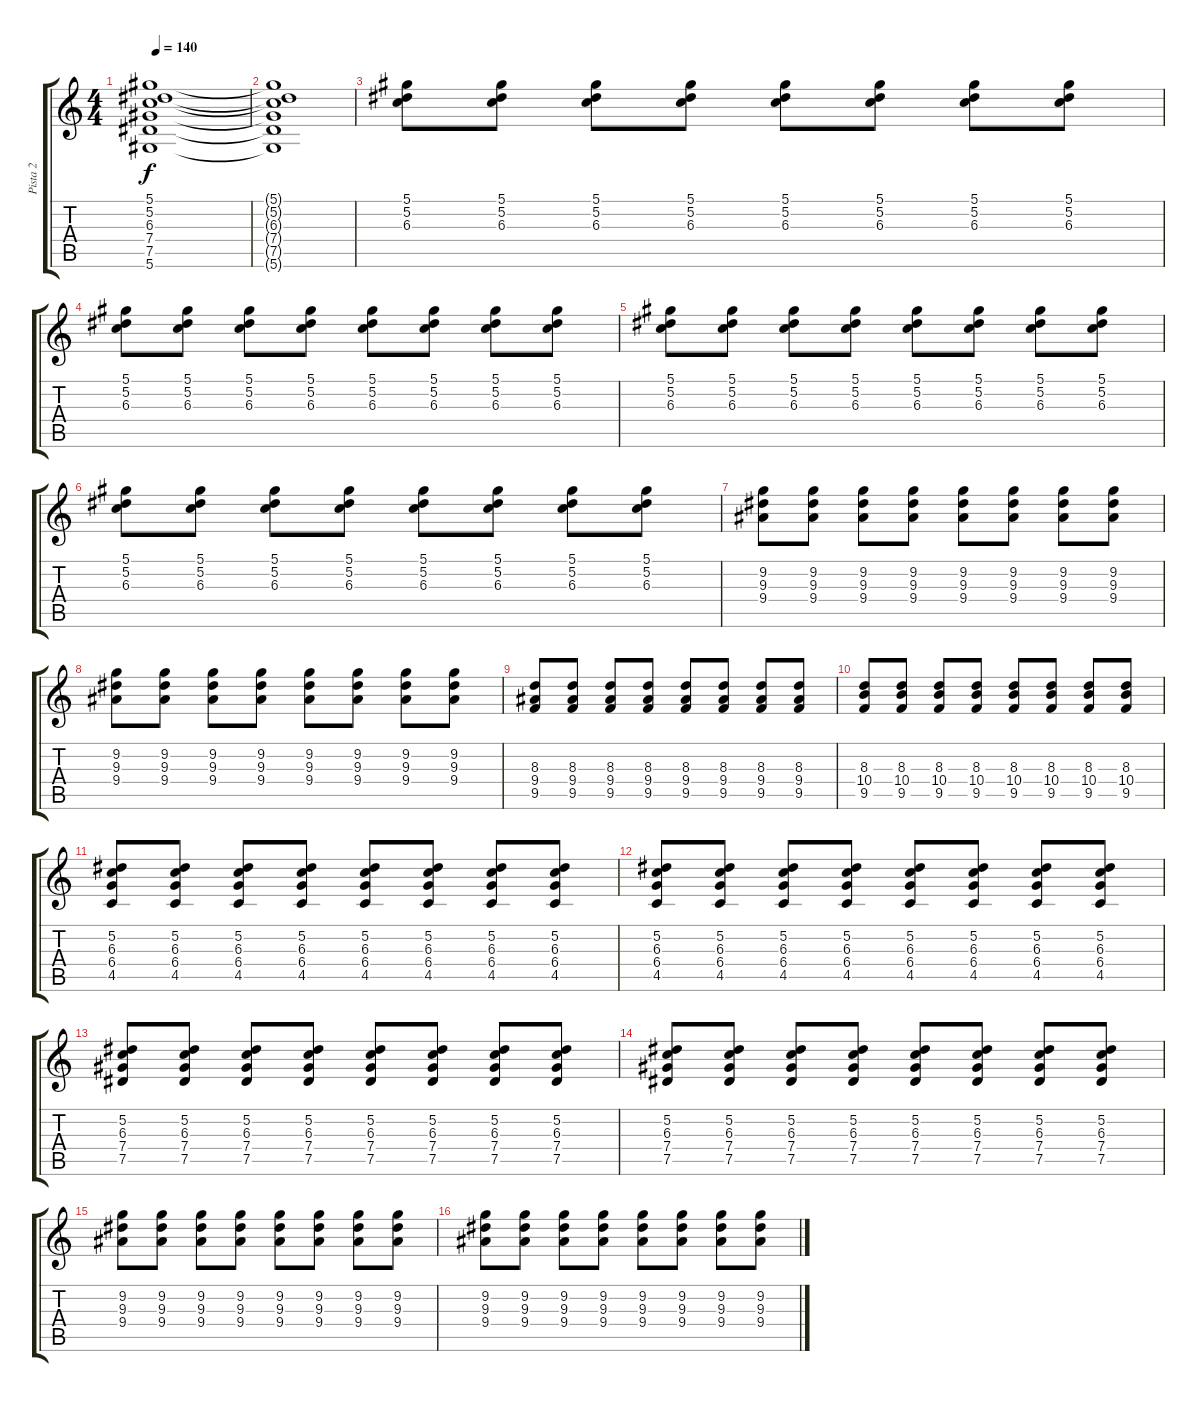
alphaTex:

\track ("Pista 2" "Pista 2") {instrument overdrivenguitar}
\staff {score tabs}
\tuning (Eb4 Bb3 Gb3 Db3 Ab2 Eb2) {hide}
\ts (4 4)
\tempo 140
\clef g2
\ks c
(5.1 5.2 6.3 7.4 7.5 5.6).1{dy f} |
(5.1{t} 5.2{t} 6.3{t} 7.4{t} 7.5{t} 5.6{t}).1 |
(5.1 5.2 6.3).8 (5.1 5.2 6.3).8 (5.1 5.2 6.3).8 (5.1 5.2 6.3).8 (5.1 5.2 6.3).8 (5.1 5.2 6.3).8 (5.1 5.2 6.3).8 (5.1 5.2 6.3).8 |
(5.1 5.2 6.3).8 (5.1 5.2 6.3).8 (5.1 5.2 6.3).8 (5.1 5.2 6.3).8 (5.1 5.2 6.3).8 (5.1 5.2 6.3).8 (5.1 5.2 6.3).8 (5.1 5.2 6.3).8 |
(5.1 5.2 6.3).8 (5.1 5.2 6.3).8 (5.1 5.2 6.3).8 (5.1 5.2 6.3).8 (5.1 5.2 6.3).8 (5.1 5.2 6.3).8 (5.1 5.2 6.3).8 (5.1 5.2 6.3).8 |
(5.1 5.2 6.3).8 (5.1 5.2 6.3).8 (5.1 5.2 6.3).8 (5.1 5.2 6.3).8 (5.1 5.2 6.3).8 (5.1 5.2 6.3).8 (5.1 5.2 6.3).8 (5.1 5.2 6.3).8 |
(9.2 9.3 9.4).8 (9.2 9.3 9.4).8 (9.2 9.3 9.4).8 (9.2 9.3 9.4).8 (9.2 9.3 9.4).8 (9.2 9.3 9.4).8 (9.2 9.3 9.4).8 (9.2 9.3 9.4).8 |
(9.2 9.3 9.4).8 (9.2 9.3 9.4).8 (9.2 9.3 9.4).8 (9.2 9.3 9.4).8 (9.2 9.3 9.4).8 (9.2 9.3 9.4).8 (9.2 9.3 9.4).8 (9.2 9.3 9.4).8 |
(8.3 9.4 9.5).8 (8.3 9.4 9.5).8 (8.3 9.4 9.5).8 (8.3 9.4 9.5).8 (8.3 9.4 9.5).8 (8.3 9.4 9.5).8 (8.3 9.4 9.5).8 (8.3 9.4 9.5).8 |
(8.3 10.4 9.5).8 (8.3 10.4 9.5).8 (8.3 10.4 9.5).8 (8.3 10.4 9.5).8 (8.3 10.4 9.5).8 (8.3 10.4 9.5).8 (8.3 10.4 9.5).8 (8.3 10.4 9.5).8 |
(5.2 6.3 6.4 4.5).8 (5.2 6.3 6.4 4.5).8 (5.2 6.3 6.4 4.5).8 (5.2 6.3 6.4 4.5).8 (5.2 6.3 6.4 4.5).8 (5.2 6.3 6.4 4.5).8 (5.2 6.3 6.4 4.5).8 (5.2 6.3 6.4 4.5).8 |
(5.2 6.3 6.4 4.5).8 (5.2 6.3 6.4 4.5).8 (5.2 6.3 6.4 4.5).8 (5.2 6.3 6.4 4.5).8 (5.2 6.3 6.4 4.5).8 (5.2 6.3 6.4 4.5).8 (5.2 6.3 6.4 4.5).8 (5.2 6.3 6.4 4.5).8 |
(5.2 6.3 7.4 7.5).8 (5.2 6.3 7.4 7.5).8 (5.2 6.3 7.4 7.5).8 (5.2 6.3 7.4 7.5).8 (5.2 6.3 7.4 7.5).8 (5.2 6.3 7.4 7.5).8 (5.2 6.3 7.4 7.5).8 (5.2 6.3 7.4 7.5).8 |
(5.2 6.3 7.4 7.5).8 (5.2 6.3 7.4 7.5).8 (5.2 6.3 7.4 7.5).8 (5.2 6.3 7.4 7.5).8 (5.2 6.3 7.4 7.5).8 (5.2 6.3 7.4 7.5).8 (5.2 6.3 7.4 7.5).8 (5.2 6.3 7.4 7.5).8 |
(9.2 9.3 9.4).8 (9.2 9.3 9.4).8 (9.2 9.3 9.4).8 (9.2 9.3 9.4).8 (9.2 9.3 9.4).8 (9.2 9.3 9.4).8 (9.2 9.3 9.4).8 (9.2 9.3 9.4).8 |
(9.2 9.3 9.4).8 (9.2 9.3 9.4).8 (9.2 9.3 9.4).8 (9.2 9.3 9.4).8 (9.2 9.3 9.4).8 (9.2 9.3 9.4).8 (9.2 9.3 9.4).8 (9.2 9.3 9.4).8
